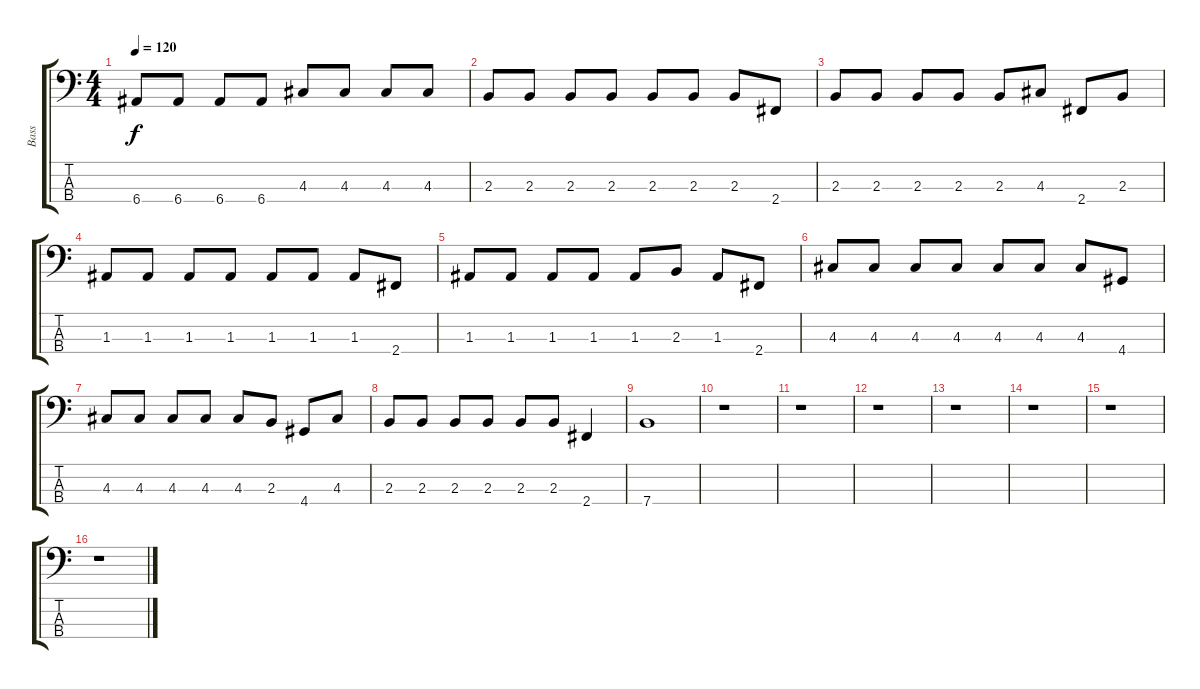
\track ("Bass" "Bass") {instrument electricbasspick}
\staff {score tabs}
\tuning (G2 D2 A1 E1) {hide}
\ts (4 4)
\tempo 120
\clef f4
\ks c
6.4.8{dy f} 6.4.8 6.4.8 6.4.8 4.3.8 4.3.8 4.3.8 4.3.8 |
2.3.8 2.3.8 2.3.8 2.3.8 2.3.8 2.3.8 2.3.8 2.4.8 |
2.3.8 2.3.8 2.3.8 2.3.8 2.3.8 4.3.8 2.4.8 2.3.8 |
1.3.8 1.3.8 1.3.8 1.3.8 1.3.8 1.3.8 1.3.8 2.4.8 |
1.3.8 1.3.8 1.3.8 1.3.8 1.3.8 2.3.8 1.3.8 2.4.8 |
4.3.8 4.3.8 4.3.8 4.3.8 4.3.8 4.3.8 4.3.8 4.4.8 |
4.3.8 4.3.8 4.3.8 4.3.8 4.3.8 2.3.8 4.4.8 4.3.8 |
2.3.8 2.3.8 2.3.8 2.3.8 2.3.8 2.3.8 2.4.4 |
7.4.1 |
r.1 |
r.1 |
r.1 |
r.1 |
r.1 |
r.1 |
r.1
